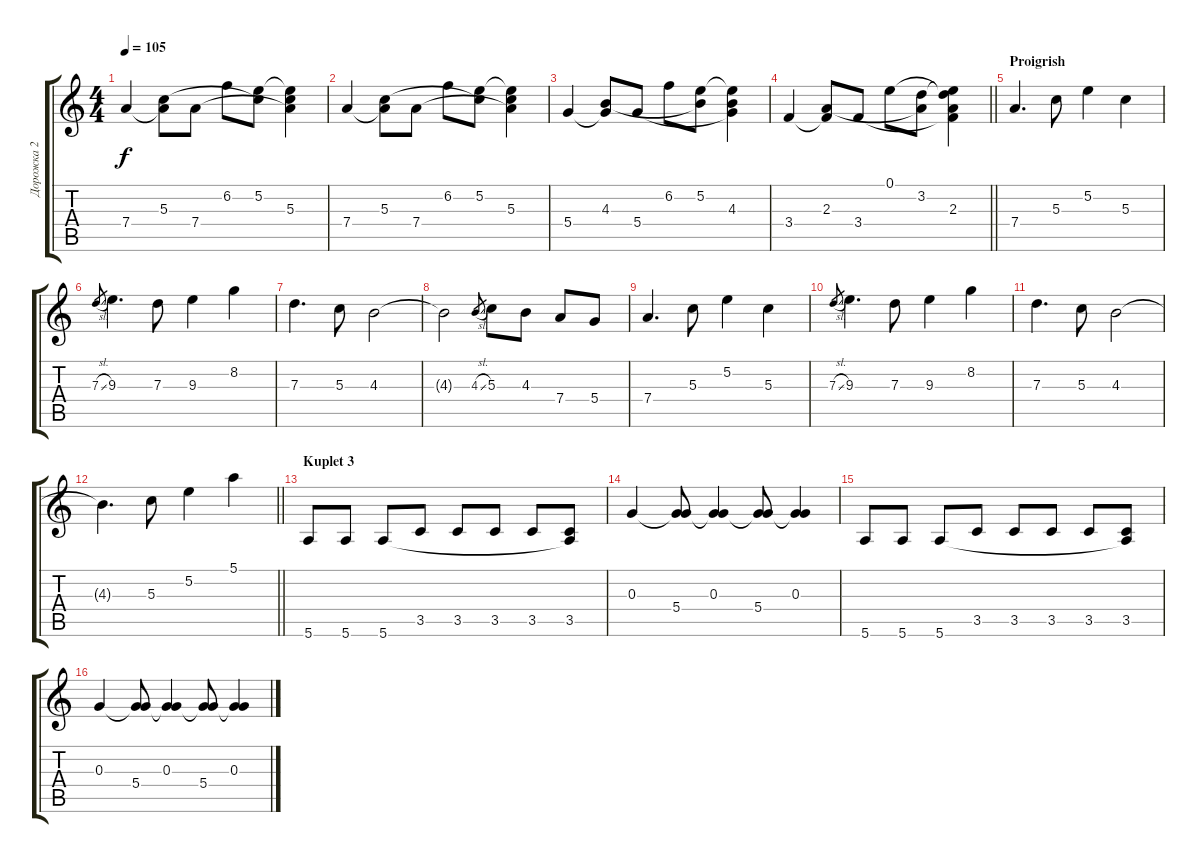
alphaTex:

\track ("Дорожка 2" "Дорожка 2") {instrument electricguitarjazz}
\staff {score tabs}
\tuning (E4 B3 G3 D3 A2 E2) {hide}
\ts (4 4)
\tempo 105
\clef g2
\ks c
7.4.4{dy f} (5.3 7.4{t}).8 7.4.8 6.2.8 (5.2 5.3{t}).8 (5.2{t} 5.3 7.4{t}).4 |
7.4.4 (5.3 7.4{t}).8 7.4.8 6.2.8 (5.2 5.3{t}).8 (5.2{t} 5.3 7.4{t}).4 |
5.4.4 (4.3 5.4{t}).8 5.4.8 6.2.8 (5.2 4.3{t}).8 (5.2{t} 4.3 5.4{t}).4 |
\barLineRight lightlight
3.4.4 (2.3 3.4{t}).8 3.4.8 0.1.8 (3.2 2.3{t}).8 (0.1{t} 3.2{t} 2.3 3.4{t}).4 |
\section ("" "Proigrish")
7.4.4{d} 5.3.8 5.2.4 5.3.4 |
7.3{sl}.8{gr} 9.3.4{d} 7.3.8 9.3.4 8.2.4 |
7.3.4{d} 5.3.8 4.3.2 |
4.3{t}.2 4.3{sl}.8{gr} 5.3.8 4.3.8 7.4.8 5.4.8 |
7.4.4{d} 5.3.8 5.2.4 5.3.4 |
7.3{sl}.8{gr} 9.3.4{d} 7.3.8 9.3.4 8.2.4 |
7.3.4{d} 5.3.8 4.3.2 |
\barLineRight lightlight
4.3{t}.4{d} 5.3.8 5.2.4 5.1.4 |
\section ("" "Kuplet 3")
5.6.8 5.6.8 5.6.8 3.5.8 3.5.8 3.5.8 3.5.8 (3.5 5.6{t}).8 |
0.3.4 (0.3{t} 5.4).8 (0.3 5.4{t}).4 (0.3{t} 5.4).8 (0.3 5.4{t}).4 |
5.6.8 5.6.8 5.6.8 3.5.8 3.5.8 3.5.8 3.5.8 (3.5 5.6{t}).8 |
0.3.4 (0.3{t} 5.4).8 (0.3 5.4{t}).4 (0.3{t} 5.4).8 (0.3 5.4{t}).4
